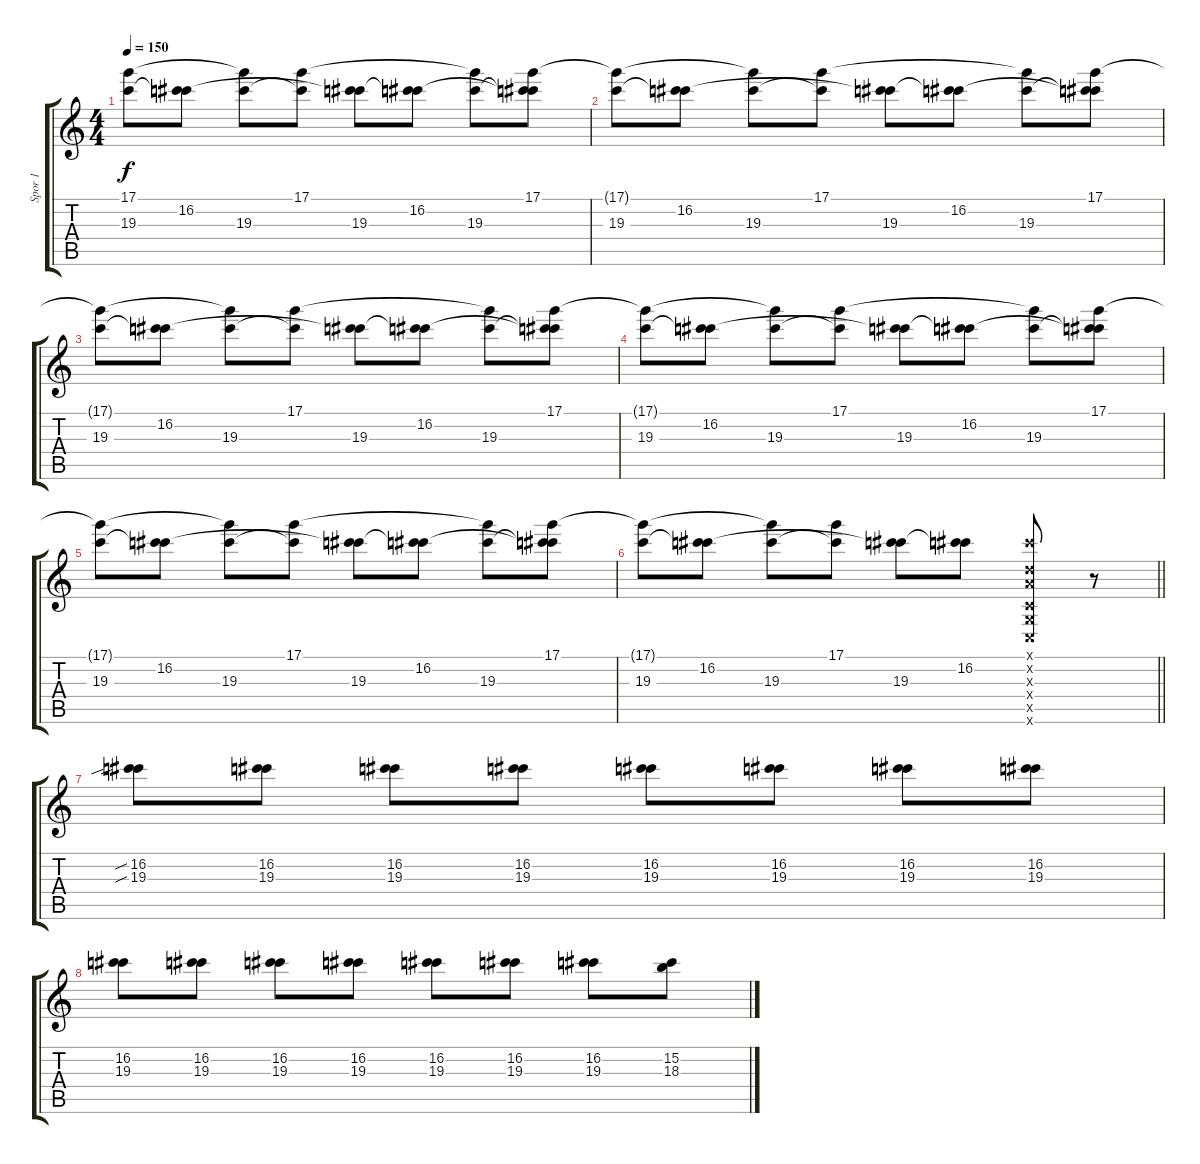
\track ("Spor 1" "Spor 1") {instrument distortionguitar}
\staff {score tabs}
\tuning (D4 A3 F3 C3 G2 C2) {hide}
\ts (4 4)
\tempo 150
\clef g2
\ks c
(17.1{t} 19.3).8{dy f} (16.2 19.3{t}).8 (17.1{t} 19.3).8 (17.1 19.3{t}).8 (16.2{t} 19.3).8 (16.2 19.3{t}).8 (17.1{t} 19.3).8 (17.1 16.2{t} 19.3{t}).8 |
(17.1{t} 19.3).8 (16.2 19.3{t}).8 (17.1{t} 19.3).8 (17.1 19.3{t}).8 (16.2{t} 19.3).8 (16.2 19.3{t}).8 (17.1{t} 19.3).8 (17.1 16.2{t} 19.3{t}).8 |
(17.1{t} 19.3).8 (16.2 19.3{t}).8 (17.1{t} 19.3).8 (17.1 19.3{t}).8 (16.2{t} 19.3).8 (16.2 19.3{t}).8 (17.1{t} 19.3).8 (17.1 16.2{t} 19.3{t}).8 |
(17.1{t} 19.3).8 (16.2 19.3{t}).8 (17.1{t} 19.3).8 (17.1 19.3{t}).8 (16.2{t} 19.3).8 (16.2 19.3{t}).8 (17.1{t} 19.3).8 (17.1 16.2{t} 19.3{t}).8 |
(17.1{t} 19.3).8 (16.2 19.3{t}).8 (17.1{t} 19.3).8 (17.1 19.3{t}).8 (16.2{t} 19.3).8 (16.2 19.3{t}).8 (17.1{t} 19.3).8 (17.1 16.2{t} 19.3{t}).8 |
\barLineRight lightlight
(17.1{t} 19.3).8 (16.2 19.3{t}).8 (17.1{t} 19.3).8 (17.1 19.3{t}).8 (16.2{t} 19.3).8 (16.2 19.3{t}).8 (0.1{x} 0.2{x} 19.3{x} 0.4{x} 0.5{x} 0.6{x}).8 r.8 |
\section ("" "")
(16.2{sib} 19.3{sib}).8 (16.2 19.3).8 (16.2 19.3).8 (16.2 19.3).8 (16.2 19.3).8 (16.2 19.3).8 (16.2 19.3).8 (16.2 19.3).8 |
(16.2 19.3).8 (16.2 19.3).8 (16.2 19.3).8 (16.2 19.3).8 (16.2 19.3).8 (16.2 19.3).8 (16.2 19.3).8 (15.2 18.3).8
